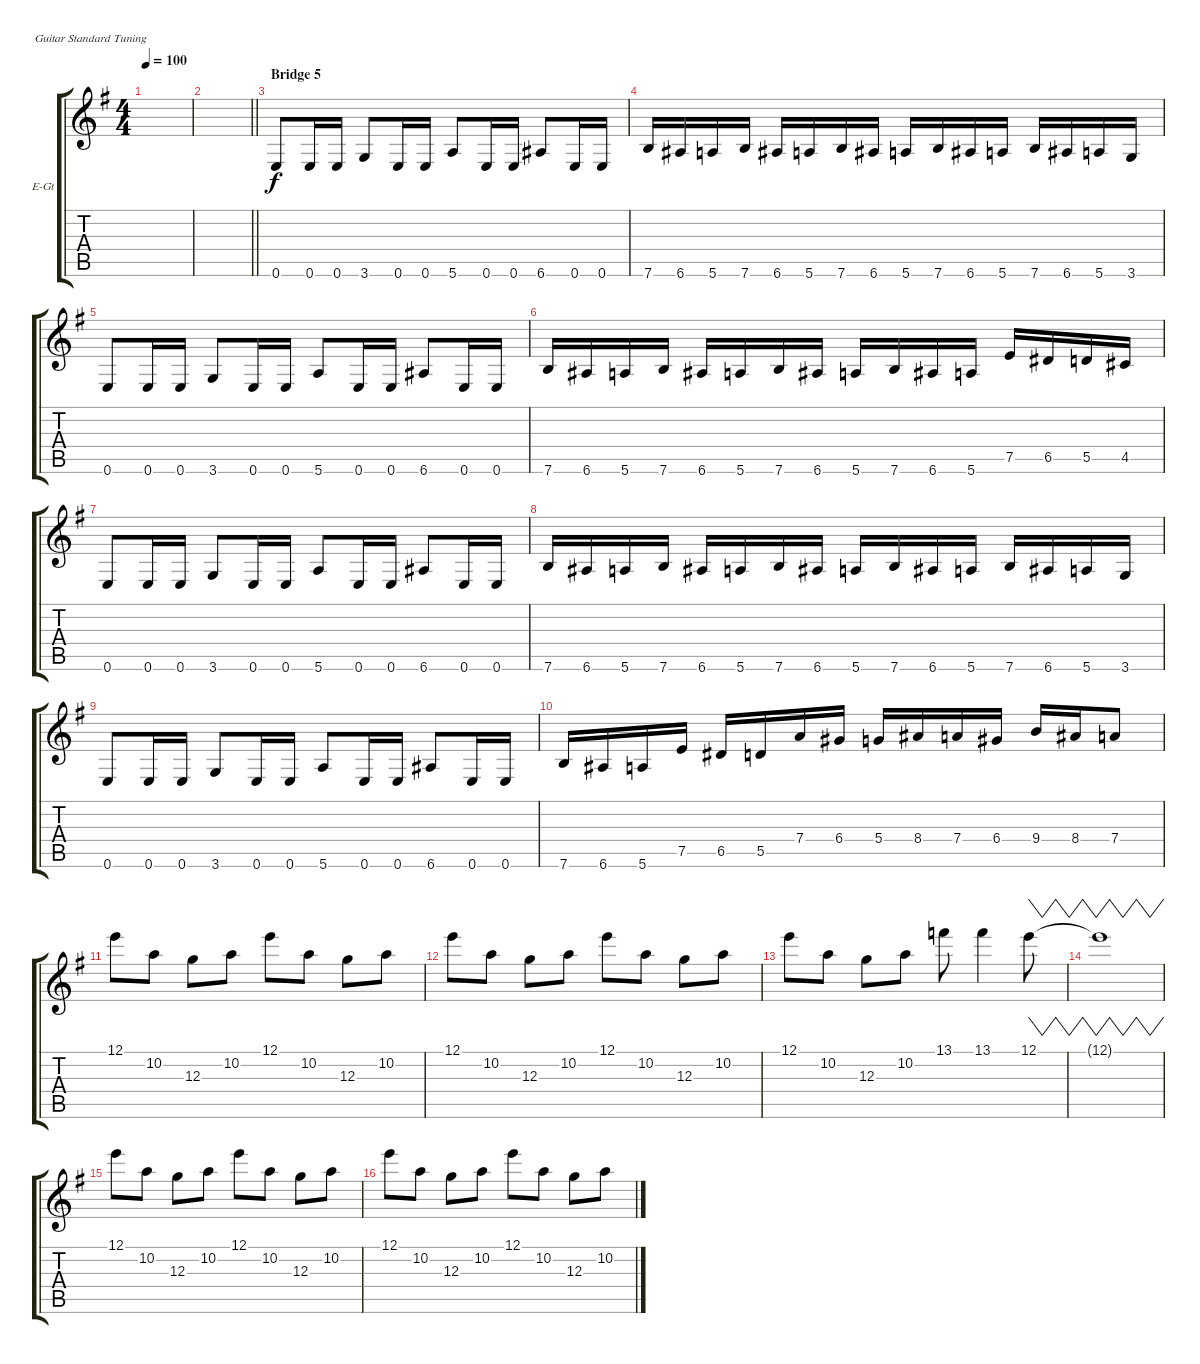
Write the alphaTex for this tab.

\bracketExtendMode groupsimilarinstruments
\firstSystemTrackNameOrientation horizontal
\otherSystemsTrackNameOrientation horizontal
\track ("guitar drive (Artur Potemkin)" "E-Gt") {instrument overdrivenguitar}
\staff {score tabs}
\tuning (E4 B3 G3 D3 A2 E2)
\ts (4 4)
\tempo 100
\clef g2
\ks eminor
|
\barLineRight lightlight
|
\section ("" "Bridge 5")
0.6.8 0.6.16 0.6.16 3.6.8 0.6.16 0.6.16 5.6.8 0.6.16 0.6.16 6.6.8 0.6.16 0.6.16 |
7.6.16 6.6.16 5.6.16 7.6.16 6.6.16 5.6.16 7.6.16 6.6.16 5.6.16 7.6.16 6.6.16 5.6.16 7.6.16 6.6.16 5.6.16 3.6.16 |
0.6.8 0.6.16 0.6.16 3.6.8 0.6.16 0.6.16 5.6.8 0.6.16 0.6.16 6.6.8 0.6.16 0.6.16 |
7.6.16 6.6.16 5.6.16 7.6.16 6.6.16 5.6.16 7.6.16 6.6.16 5.6.16 7.6.16 6.6.16 5.6.16 7.5.16 6.5.16 5.5.16 4.5.16 |
0.6.8 0.6.16 0.6.16 3.6.8 0.6.16 0.6.16 5.6.8 0.6.16 0.6.16 6.6.8 0.6.16 0.6.16 |
7.6.16 6.6.16 5.6.16 7.6.16 6.6.16 5.6.16 7.6.16 6.6.16 5.6.16 7.6.16 6.6.16 5.6.16 7.6.16 6.6.16 5.6.16 3.6.16 |
0.6.8 0.6.16 0.6.16 3.6.8 0.6.16 0.6.16 5.6.8 0.6.16 0.6.16 6.6.8 0.6.16 0.6.16 |
7.6.16 6.6.16 5.6.16 7.5.16 6.5.16 5.5.16 7.4.16 6.4.16 5.4.16 8.4.16 7.4.16 6.4.16 9.4.16 8.4.16 7.4.8 |
12.1.8 10.2.8 12.3.8 10.2.8 12.1.8 10.2.8 12.3.8 10.2.8 |
12.1.8 10.2.8 12.3.8 10.2.8 12.1.8 10.2.8 12.3.8 10.2.8 |
12.1.8 10.2.8 12.3.8 10.2.8 13.1.8 13.1.4 12.1.8{vw} |
12.1{t}.1{vw} |
12.1.8 10.2.8 12.3.8 10.2.8 12.1.8 10.2.8 12.3.8 10.2.8 |
12.1.8 10.2.8 12.3.8 10.2.8 12.1.8 10.2.8 12.3.8 10.2.8
